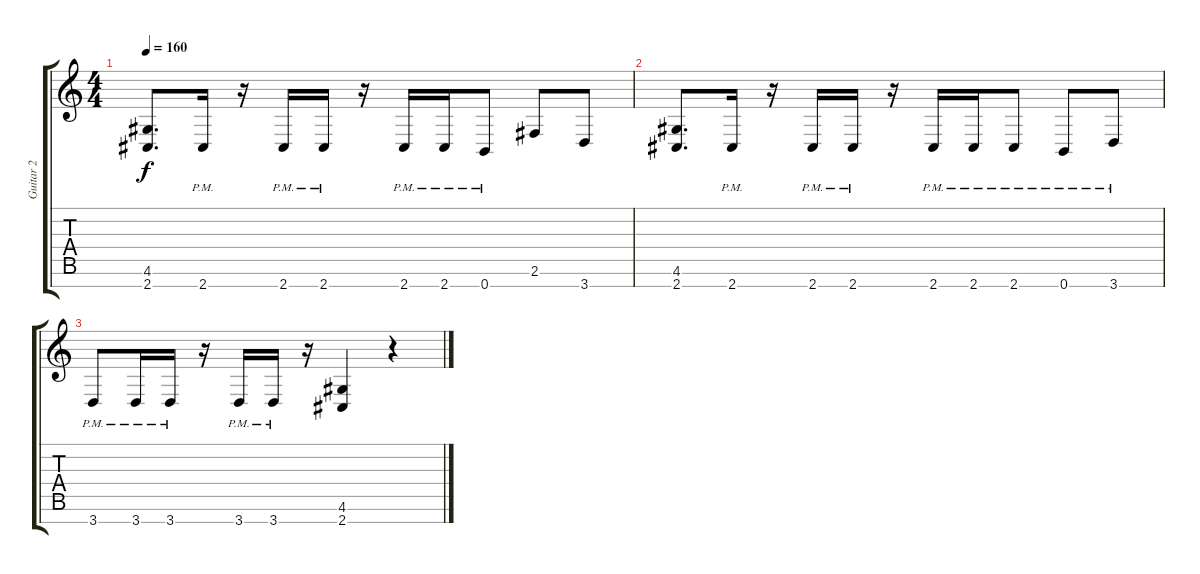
\track ("Guitar 2" "Guitar 2") {instrument overdrivenguitar}
\staff {score tabs}
\tuning (E4 B3 G3 D3 A2 E2 B1) {hide}
\ts (4 4)
\tempo 160
\clef g2
\ks c
(4.6 2.7).8{d dy f} 2.7{pm}.16 r.16 2.7{pm}.16 2.7{pm}.16 r.16 2.7{pm}.16 2.7{pm}.16 0.7{pm}.8 2.6.8 3.7.8 |
(4.6 2.7).8{d} 2.7{pm}.16 r.16 2.7{pm}.16 2.7{pm}.16 r.16 2.7{pm}.16 2.7{pm}.16 2.7{pm}.8 0.7{pm}.8 3.7{pm}.8 |
3.7{pm}.8 3.7{pm}.16 3.7{pm}.16 r.16 3.7{pm}.16 3.7{pm}.16 r.16 (4.6 2.7).4 r.4
